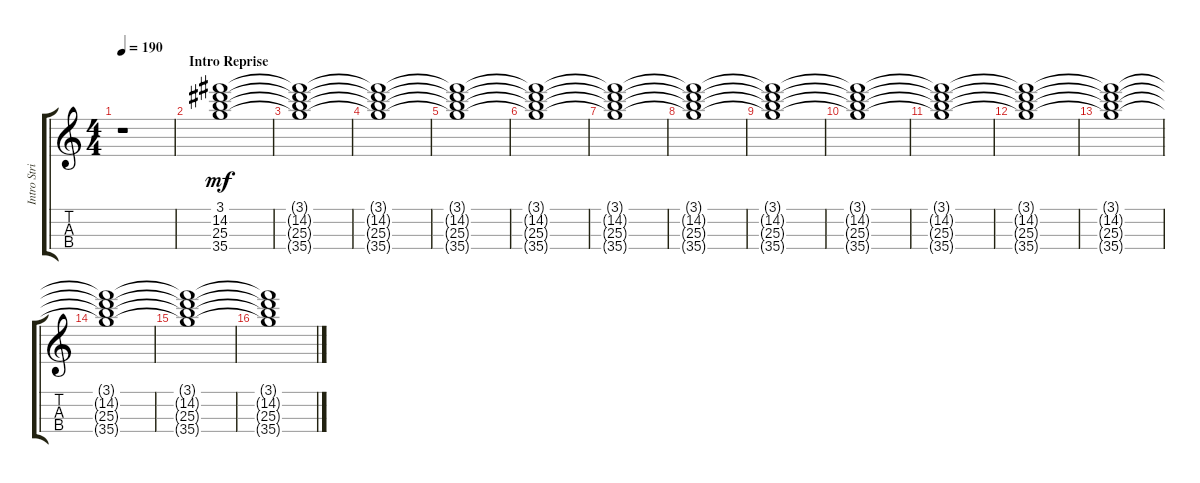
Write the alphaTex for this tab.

\track ("Intro Strings" "Intro Stri") {instrument stringensemble1}
\staff {score tabs}
\tuning (E5 A4 D4 G3) {hide}
\ts (4 4)
\tempo 190
\clef g2
\ks aminor
r.1{dy mf} |
\section ("" "Intro Reprise")
(3.1 14.2 25.3 35.4).1 |
(3.1{t} 14.2{t} 25.3{t} 35.4{t}).1 |
(3.1{t} 14.2{t} 25.3{t} 35.4{t}).1 |
(3.1{t} 14.2{t} 25.3{t} 35.4{t}).1 |
(3.1{t} 14.2{t} 25.3{t} 35.4{t}).1 |
(3.1{t} 14.2{t} 25.3{t} 35.4{t}).1 |
(3.1{t} 14.2{t} 25.3{t} 35.4{t}).1 |
(3.1{t} 14.2{t} 25.3{t} 35.4{t}).1 |
(3.1{t} 14.2{t} 25.3{t} 35.4{t}).1 |
(3.1{t} 14.2{t} 25.3{t} 35.4{t}).1 |
(3.1{t} 14.2{t} 25.3{t} 35.4{t}).1 |
(3.1{t} 14.2{t} 25.3{t} 35.4{t}).1 |
(3.1{t} 14.2{t} 25.3{t} 35.4{t}).1 |
(3.1{t} 14.2{t} 25.3{t} 35.4{t}).1 |
(3.1{t} 14.2{t} 25.3{t} 35.4{t}).1
